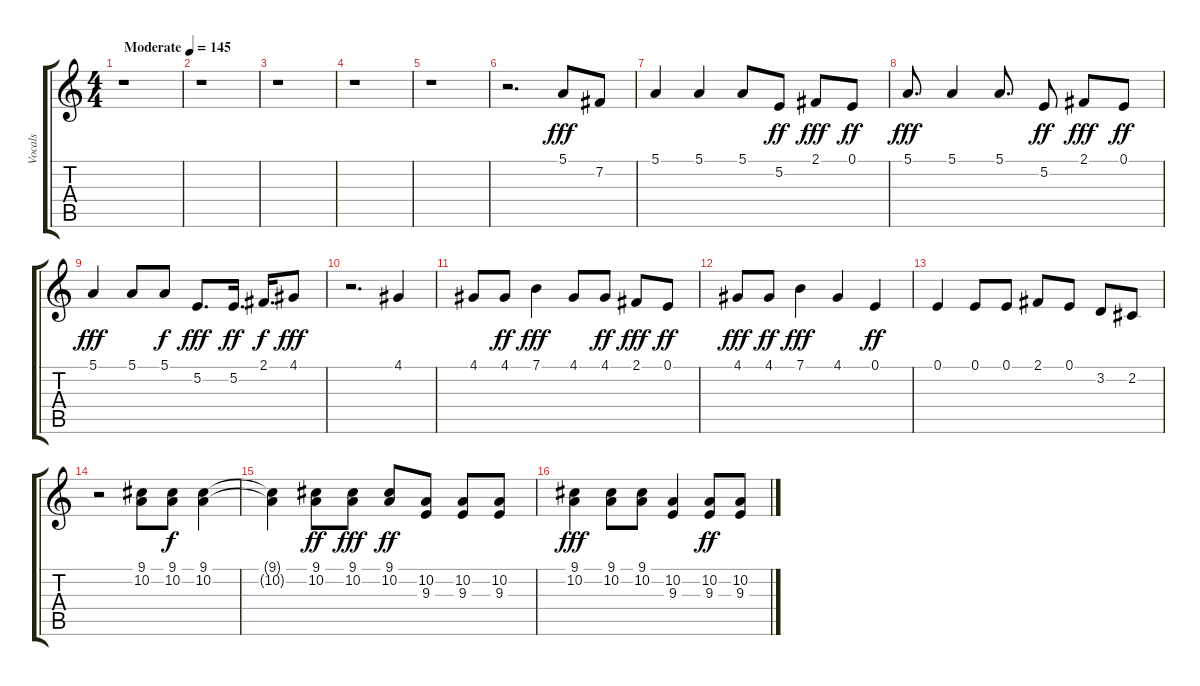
\track ("Vocals" "Vocals") {instrument harmonica}
\staff {score tabs}
\tuning (E4 B3 G3 D3 A2 E2) {hide}
\ts (4 4)
\tempo (145 "Moderate")
\clef g2
\ks c
r.1{dy fff instrument harmonica} |
r.1 |
r.1 |
r.1 |
r.1 |
r.2{d} 5.1.8 7.2.8 |
5.1.4 5.1.4 5.1.8 5.2.8{dy ff} 2.1.8{dy fff} 0.1.8{dy ff} |
5.1.8{d dy fff} 5.1.4 5.1.8{d} 5.2.8{dy ff} 2.1.8{dy fff} 0.1.8{dy ff} |
5.1.4{dy fff} 5.1.8 5.1.8{dy f} 5.2.8{d dy fff} 5.2.16{d dy ff} 2.1.16{d dy f} 4.1.8{dy fff} |
r.2{d} 4.1.4 |
4.1.8 4.1.8{dy ff} 7.1.4{dy fff} 4.1.8 4.1.8{dy ff} 2.1.8{dy fff} 0.1.8{dy ff} |
4.1.8{dy fff} 4.1.8{dy ff} 7.1.4{dy fff} 4.1.4 0.1.4{dy ff} |
0.1.4 0.1.8 0.1.8 2.1.8 0.1.8 3.2.8 2.2.8 |
r.2 (9.1 10.2).8 (9.1 10.2).8{dy f} (9.1 10.2).4 |
(9.1{t} 10.2{t}).4 (9.1 10.2).8{dy ff} (9.1 10.2).8{dy fff} (9.1 10.2).8{dy ff} (10.2 9.3).8 (10.2 9.3).8 (10.2 9.3).8 |
(9.1 10.2).4{dy fff} (9.1 10.2).8 (9.1 10.2).8 (10.2 9.3).4 (10.2 9.3).8{dy ff} (10.2 9.3).8
